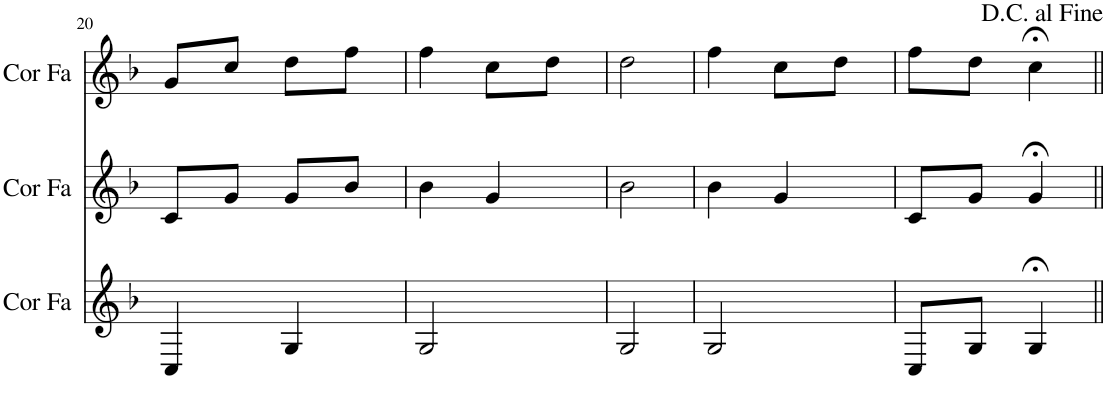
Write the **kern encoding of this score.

**kern	**kern	**kern
*part3	*part2	*part1
*staff3	*staff2	*staff1
*I"Cor en Fa	*I"Cor en Fa	*I"Cor en Fa
*I'Cor Fa	*I'Cor Fa	*I'Cor Fa
!!LO:PB:g=z
*clefG2	*clefG2	*clefG2
*Trd4c7	*Trd4c7	*Trd4c7
*k[b-]	*k[b-]	*k[b-]
*M2/4	*M2/4	*M2/4
=20	=20	=20
4C/	8c/L	8g/L
.	8g/J	8cc/J
4G/	8g/L	8dd\L
.	8b-/J	8ff\J
=21	=21	=21
2G/	4b-\	4ff\
.	4g/	8cc\L
.	.	8dd\J
=22	=22	=22
2G/	2b-\	2dd\
=23	=23	=23
2G/	4b-\	4ff\
.	4g/	8cc\L
.	.	8dd\J
=24	=24	=24
8C/L	8c/L	8ff\L
8G/J	8g/J	8dd\J
4G;</	4g;</	4cc;<\
=||	=||	=||
*-	*-	*-
